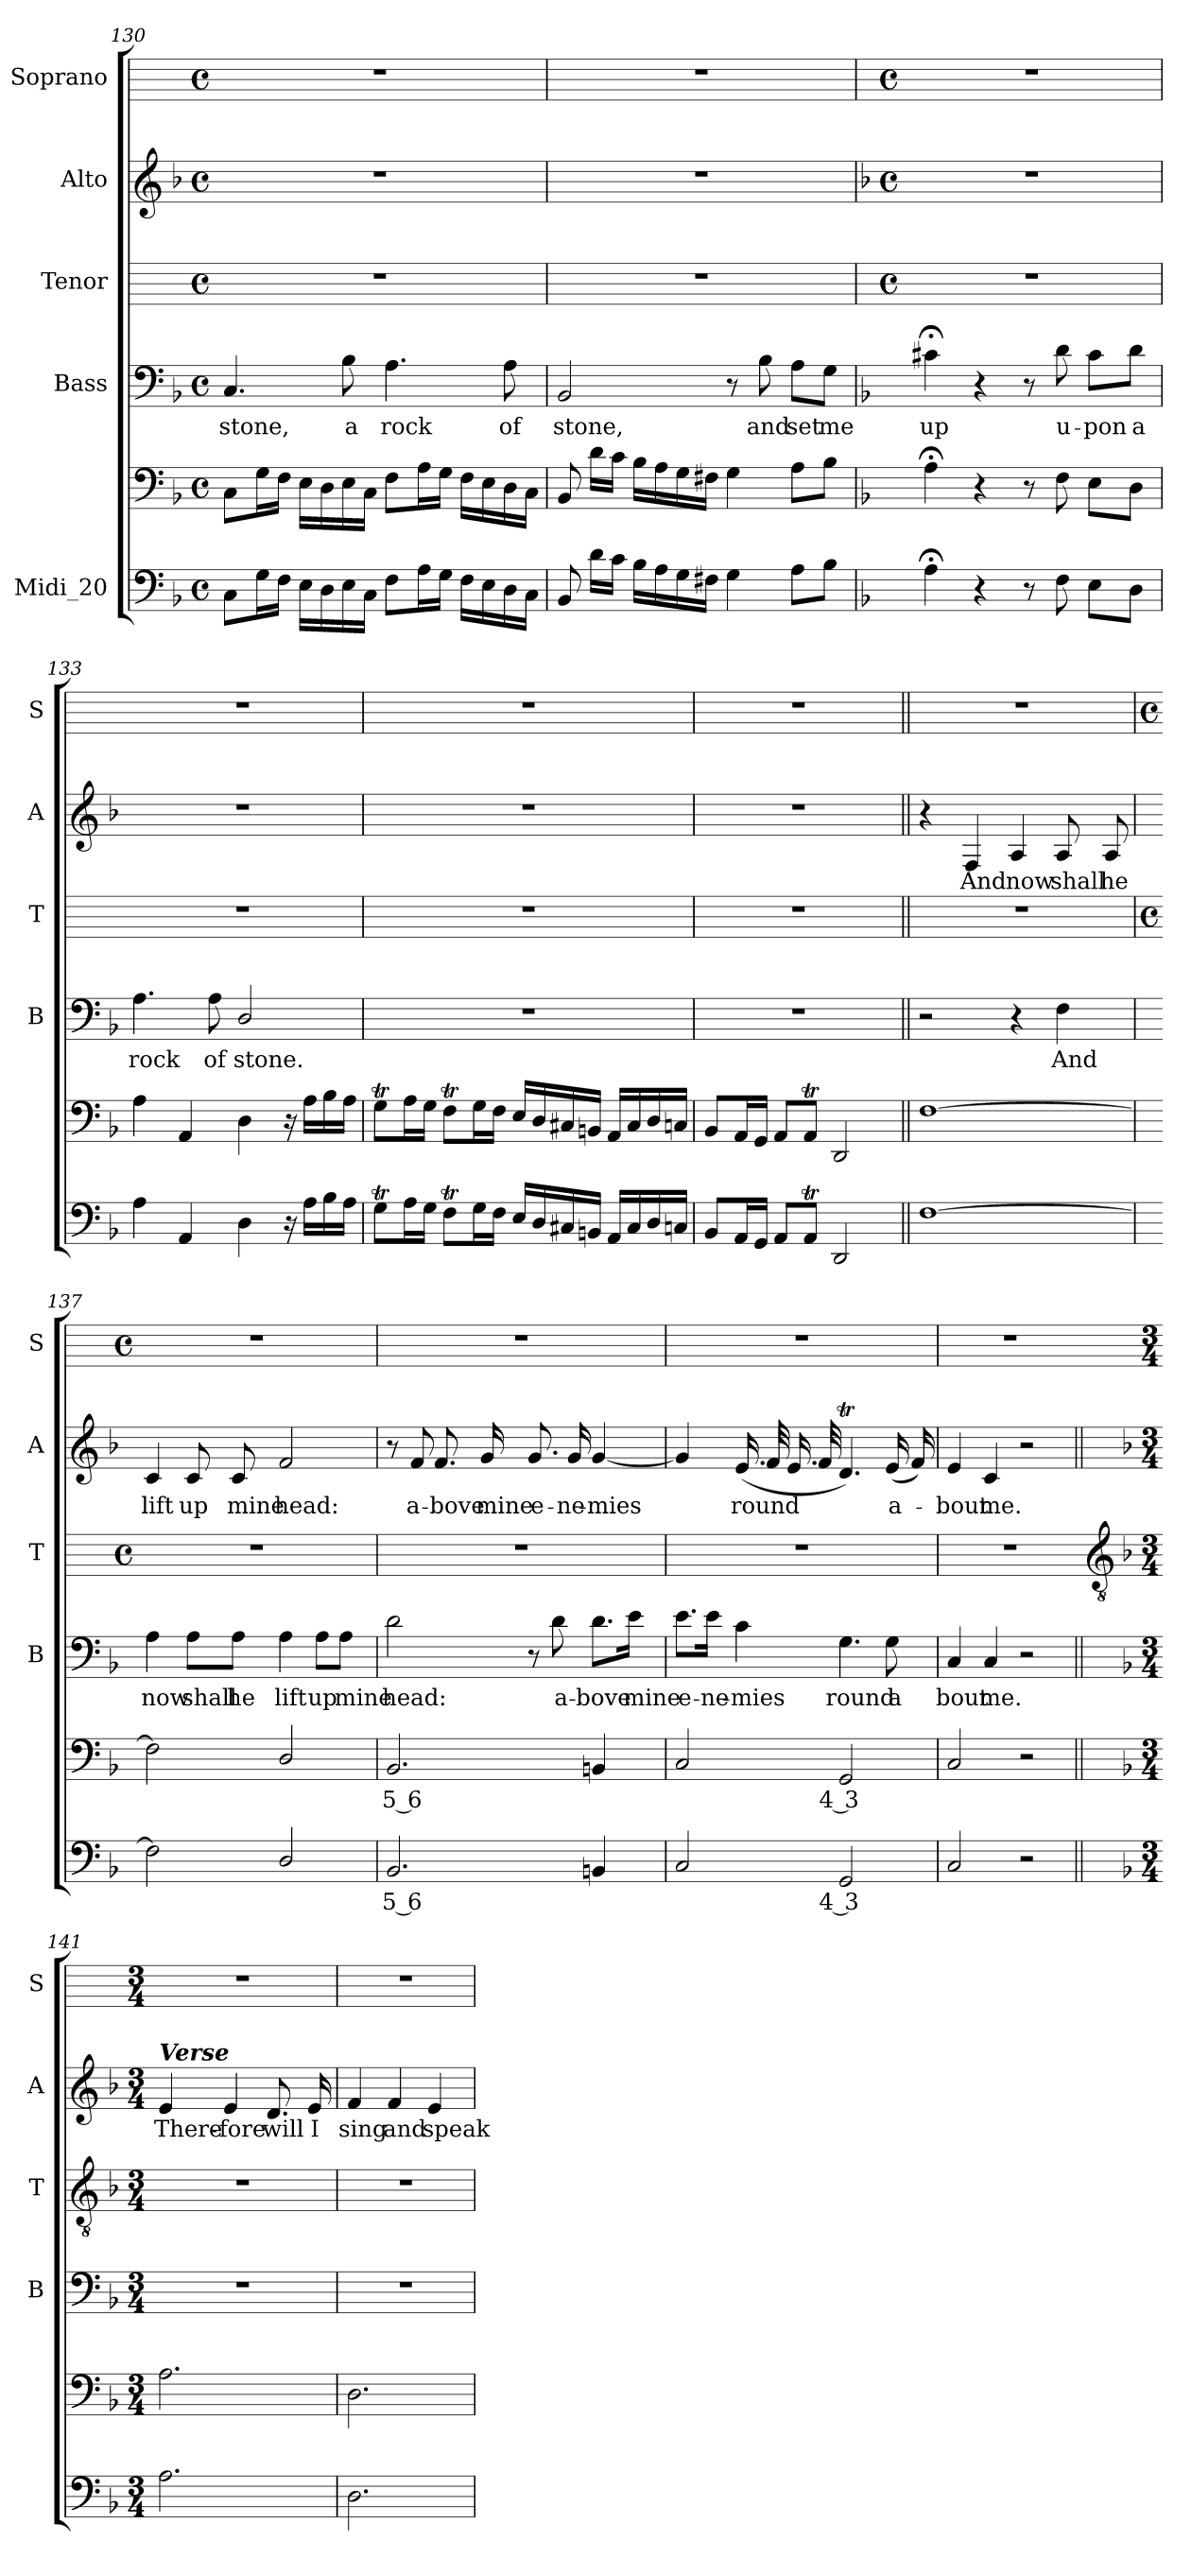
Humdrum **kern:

**kern	**text	**kern	**text	**kern	**text	**kern	**kern	**text	**kern
*part5	*part5	*part5	*part5	*part4	*part4	*part3	*part2	*part2	*part1
*staff6	*staff6	*staff5	*staff5	*staff4	*staff4	*staff3	*staff2	*staff2	*staff1
*I"Midi_20	*	*	*	*I"Bass	*	*I"Tenor	*I"Alto	*	*I"Soprano
*	*	*	*	*I'B	*	*I'T	*I'A	*	*I'S
*clefF4	*	*clefF4	*	*clefF4	*	*	*clefG2	*	*
*k[b-]	*	*k[b-]	*	*k[b-]	*	*	*k[b-]	*	*
*F:	*	*F:	*	*F:	*	*	*F:	*	*
*M4/4	*	*M4/4	*	*M4/4	*	*M4/4	*M4/4	*	*M4/4
*met(c)	*	*met(c)	*	*met(c)	*	*met(c)	*met(c)	*	*met(c)
=130	=130	=130	=130	=130	=130	=130	=130	=130	=130
!	!	!	!	!	!LO:LY:b	!	!	!	!
8CL	.	8CL	.	4.C	stone,	1r	1r	.	1r
16GL	.	16GL	.	.	.	.	.	.	.
16FJJ	.	16FJJ	.	.	.	.	.	.	.
16ELL	.	16ELL	.	.	.	.	.	.	.
16D	.	16D	.	.	.	.	.	.	.
!	!	!	!	!	!LO:LY:b	!	!	!	!
16E	.	16E	.	8B-	a	.	.	.	.
16CJJ	.	16CJJ	.	.	.	.	.	.	.
!	!	!	!	!	!LO:LY:b	!	!	!	!
8FL	.	8FL	.	4.A	rock	.	.	.	.
16AL	.	16AL	.	.	.	.	.	.	.
16GJJ	.	16GJJ	.	.	.	.	.	.	.
16FLL	.	16FLL	.	.	.	.	.	.	.
16E	.	16E	.	.	.	.	.	.	.
!	!	!	!	!	!LO:LY:b	!	!	!	!
16D	.	16D	.	8A	of	.	.	.	.
16CJJ	.	16CJJ	.	.	.	.	.	.	.
=131	=131	=131	=131	=131	=131	=131	=131	=131	=131
!	!	!	!	!	!LO:LY:b	!	!	!	!
8BB-	.	8BB-	.	2BB-	stone,	1r	1r	.	1r
16dLL	.	16dLL	.	.	.	.	.	.	.
16cJJ	.	16cJJ	.	.	.	.	.	.	.
16B-LL	.	16B-LL	.	.	.	.	.	.	.
16A	.	16A	.	.	.	.	.	.	.
16G	.	16G	.	.	.	.	.	.	.
16F#XJJ	.	16F#XJJ	.	.	.	.	.	.	.
4G	.	4G	.	8r	.	.	.	.	.
!	!	!	!	!	!LO:LY:b	!	!	!	!
.	.	.	.	8B-	and	.	.	.	.
!	!	!	!	!	!LO:LY:b	!	!	!	!
8AL	.	8AL	.	8A\L	set	.	.	.	.
!	!	!	!	!	!LO:LY:b	!	!	!	!
8B-J	.	8B-J	.	8G\J	me	.	.	.	.
!!LO:LB:g=z
=132	=132	=132	=132	=132	=132	=132	=132	=132	=132
*	*	*	*	*	*	*	*k[b-]	*	*
*	*	*	*	*	*	*	*F:	*	*
*	*	*	*	*	*	*M4/4	*M4/4	*	*M4/4
*	*	*	*	*	*	*met(c)	*met(c)	*	*met(c)
!	!	!	!	!	!LO:LY:b	!	!	!	!
4A;	.	4A;	.	4c#X;<	up	1r	1r	.	1r
4r	.	4r	.	4r	.	.	.	.	.
8r	.	8r	.	8r	.	.	.	.	.
!	!	!	!	!	!LO:LY:b	!	!	!	!
8F	.	8F	.	8d	u-	.	.	.	.
!	!	!	!	!	!LO:LY:b	!	!	!	!
8EL	.	8EL	.	8c#\L	-pon	.	.	.	.
!	!	!	!	!	!LO:LY:b	!	!	!	!
8DJ	.	8DJ	.	8d\J	a	.	.	.	.
=133	=133	=133	=133	=133	=133	=133	=133	=133	=133
!	!	!	!	!	!LO:LY:b	!	!	!	!
4A	.	4A	.	4.A	rock	1r	1r	.	1r
4AA	.	4AA	.	.	.	.	.	.	.
!	!	!	!	!	!LO:LY:b	!	!	!	!
.	.	.	.	8A	of	.	.	.	.
!	!	!	!	!	!LO:LY:b	!	!	!	!
4D	.	4D	.	2D/	stone.	.	.	.	.
16r	.	16r	.	.	.	.	.	.	.
16ALL	.	16ALL	.	.	.	.	.	.	.
16B-	.	16B-	.	.	.	.	.	.	.
16AJJ	.	16AJJ	.	.	.	.	.	.	.
=134	=134	=134	=134	=134	=134	=134	=134	=134	=134
8GTL	.	8GTL	.	1r	.	1r	1r	.	1r
16AL	.	16AL	.	.	.	.	.	.	.
16GJJ	.	16GJJ	.	.	.	.	.	.	.
8FTL	.	8FTL	.	.	.	.	.	.	.
16GL	.	16GL	.	.	.	.	.	.	.
16FJJ	.	16FJJ	.	.	.	.	.	.	.
16ELL	.	16ELL	.	.	.	.	.	.	.
16D	.	16D	.	.	.	.	.	.	.
16C#X	.	16C#X	.	.	.	.	.	.	.
16BBnJJ	.	16BBnJJ	.	.	.	.	.	.	.
16AALL	.	16AALL	.	.	.	.	.	.	.
16C#	.	16C#	.	.	.	.	.	.	.
16D	.	16D	.	.	.	.	.	.	.
16CnJJ	.	16CnJJ	.	.	.	.	.	.	.
=135	=135	=135	=135	=135	=135	=135	=135	=135	=135
8BB-L	.	8BB-L	.	1r	.	1r	1r	.	1r
16AAL	.	16AAL	.	.	.	.	.	.	.
16GGJJ	.	16GGJJ	.	.	.	.	.	.	.
8AAL	.	8AAL	.	.	.	.	.	.	.
8AAtJ	.	8AAtJ	.	.	.	.	.	.	.
2DD	.	2DD	.	.	.	.	.	.	.
=136||	=136||	=136||	=136||	=136||	=136||	=136||	=136||	=136||	=136||
[1F	.	[1F	.	2r	.	1r	4r	.	1r
!	!	!	!	!	!	!	!	!LO:LY:b	!
.	.	.	.	.	.	.	4F	And	.
!	!	!	!	!	!	!	!	!LO:LY:b	!
.	.	.	.	4r	.	.	4A	now	.
!	!	!	!	!	!LO:LY:b	!	!	!LO:LY:b	!
.	.	.	.	4F	And	.	8A	shall	.
!	!	!	!	!	!	!	!	!LO:LY:b	!
.	.	.	.	.	.	.	8A	he	.
!!LO:LB:g=z
=137	=137	=137	=137	=137	=137	=137	=137	=137	=137
*	*	*	*	*	*	*M4/4	*	*	*M4/4
*	*	*	*	*	*	*met(c)	*	*	*met(c)
!	!	!	!	!	!LO:LY:b	!	!	!LO:LY:b	!
2F]	.	2F]	.	4A	now	1r	4c	lift	1r
!	!	!	!	!	!LO:LY:b	!	!	!LO:LY:b	!
.	.	.	.	8A\L	shall	.	8c	up	.
!	!	!	!	!	!LO:LY:b	!	!	!LO:LY:b	!
.	.	.	.	8A\J	he	.	8c	mine	.
!	!	!	!	!	!LO:LY:b	!	!	!LO:LY:b	!
2D/	.	2D/	.	4A	lift	.	2f	head:	.
!	!	!	!	!	!LO:LY:b	!	!	!	!
.	.	.	.	8A\L	up	.	.	.	.
!	!	!	!	!	!LO:LY:b	!	!	!	!
.	.	.	.	8A\J	mine	.	.	.	.
=138	=138	=138	=138	=138	=138	=138	=138	=138	=138
!	!LO:LY:b	!	!LO:LY:b	!	!LO:LY:b	!	!	!	!
2.BB-	5 6	2.BB-	5 6	2d	head:	1r	8r	.	1r
!	!	!	!	!	!	!	!	!LO:LY:b	!
.	.	.	.	.	.	.	8f	a-	.
!	!	!	!	!	!	!	!	!LO:LY:b	!
.	.	.	.	.	.	.	8.f	-bove	.
!	!	!	!	!	!	!	!	!LO:LY:b	!
.	.	.	.	.	.	.	16g	mine	.
!	!	!	!	!	!	!	!	!LO:LY:b	!
.	.	.	.	8r	.	.	8.g	e-	.
!	!	!	!	!	!LO:LY:b	!	!	!	!
.	.	.	.	8d	a-	.	.	.	.
!	!	!	!	!	!	!	!	!LO:LY:b	!
.	.	.	.	.	.	.	16g	-ne-	.
!	!	!	!	!	!LO:LY:b	!	!	!LO:LY:b	!
4BBn	.	4BBn	.	8.d\L	-bove	.	[4g	-mies	.
!	!	!	!	!	!LO:LY:b	!	!	!	!
.	.	.	.	16e\Jk	mine	.	.	.	.
=139	=139	=139	=139	=139	=139	=139	=139	=139	=139
!	!	!	!	!	!LO:LY:b	!	!	!	!
2C	.	2C	.	8.e\L	e-	1r	4g]	.	1r
!	!	!	!	!	!LO:LY:b	!	!	!	!
.	.	.	.	16e\Jk	-ne-	.	.	.	.
!	!	!	!	!	!LO:LY:b	!	!	!LO:LY:b	!
.	.	.	.	4c	-mies	.	(<16.eLL	round	.
.	.	.	.	.	.	.	32fL	.	.
.	.	.	.	.	.	.	16.e	.	.
.	.	.	.	.	.	.	32fJJ	.	.
!	!LO:LY:b	!	!LO:LY:b	!	!LO:LY:b	!	!	!	!
2GG	4 3	2GG	4 3	4.G	round	.	4.dT)	.	.
!	!	!	!	!	!LO:LY:b	!	!	!LO:LY:b	!
.	.	.	.	8G	a	.	(<16eLL	a-	.
.	.	.	.	.	.	.	16fJJ)	.	.
=140	=140	=140	=140	=140	=140	=140	=140	=140	=140
!	!	!	!	!	!LO:LY:b	!	!	!LO:LY:b	!
2C	.	2C	.	4C	bout	1r	4e	bout	1r
!	!	!	!	!	!LO:LY:b	!	!	!LO:LY:b	!
.	.	.	.	4C	me.	.	4c	me.	.
2r	.	2r	.	2r	.	.	2r	.	.
!!LO:LB:g=z
=141||	=141	=141||	=141	=141||	=141	=141	=141||	=141	=141
*	*	*	*	*	*	*clefGv2	*	*	*
*	*	*	*	*	*	*k[b-]	*	*	*
*	*	*	*	*	*	*F:	*	*	*
*M3/4	*	*M3/4	*	*M3/4	*	*M3/4	*M3/4	*	*M3/4
!	!	!	!	!	!	!	!LO:TX:a:Bi:t=Verse	!	!
!	!	!	!	!LO:N:vis=1	!	!LO:N:vis=1	!	!LO:LY:b	!
2.A	.	2.A	.	2.r	.	2.r	4e	There-	2.r
!	!	!	!	!	!	!	!	!LO:LY:b	!
.	.	.	.	.	.	.	4e	-fore	.
!	!	!	!	!	!	!	!	!LO:LY:b	!
.	.	.	.	.	.	.	8.d	will	.
!	!	!	!	!	!	!	!	!LO:LY:b	!
.	.	.	.	.	.	.	16e	I	.
=142	=142	=142	=142	=142	=142	=142	=142	=142	=142
!	!	!	!	!LO:N:vis=1	!	!LO:N:vis=1	!	!LO:LY:b	!
2.D	.	2.D	.	2.r	.	2.r	4f	sing	2.r
!	!	!	!	!	!	!	!	!LO:LY:b	!
.	.	.	.	.	.	.	4f	and	.
!	!	!	!	!	!	!	!	!LO:LY:b	!
.	.	.	.	.	.	.	4e	speak	.
=	=	=	=	=	=	=	=	=	=
*-	*-	*-	*-	*-	*-	*-	*-	*-	*-
